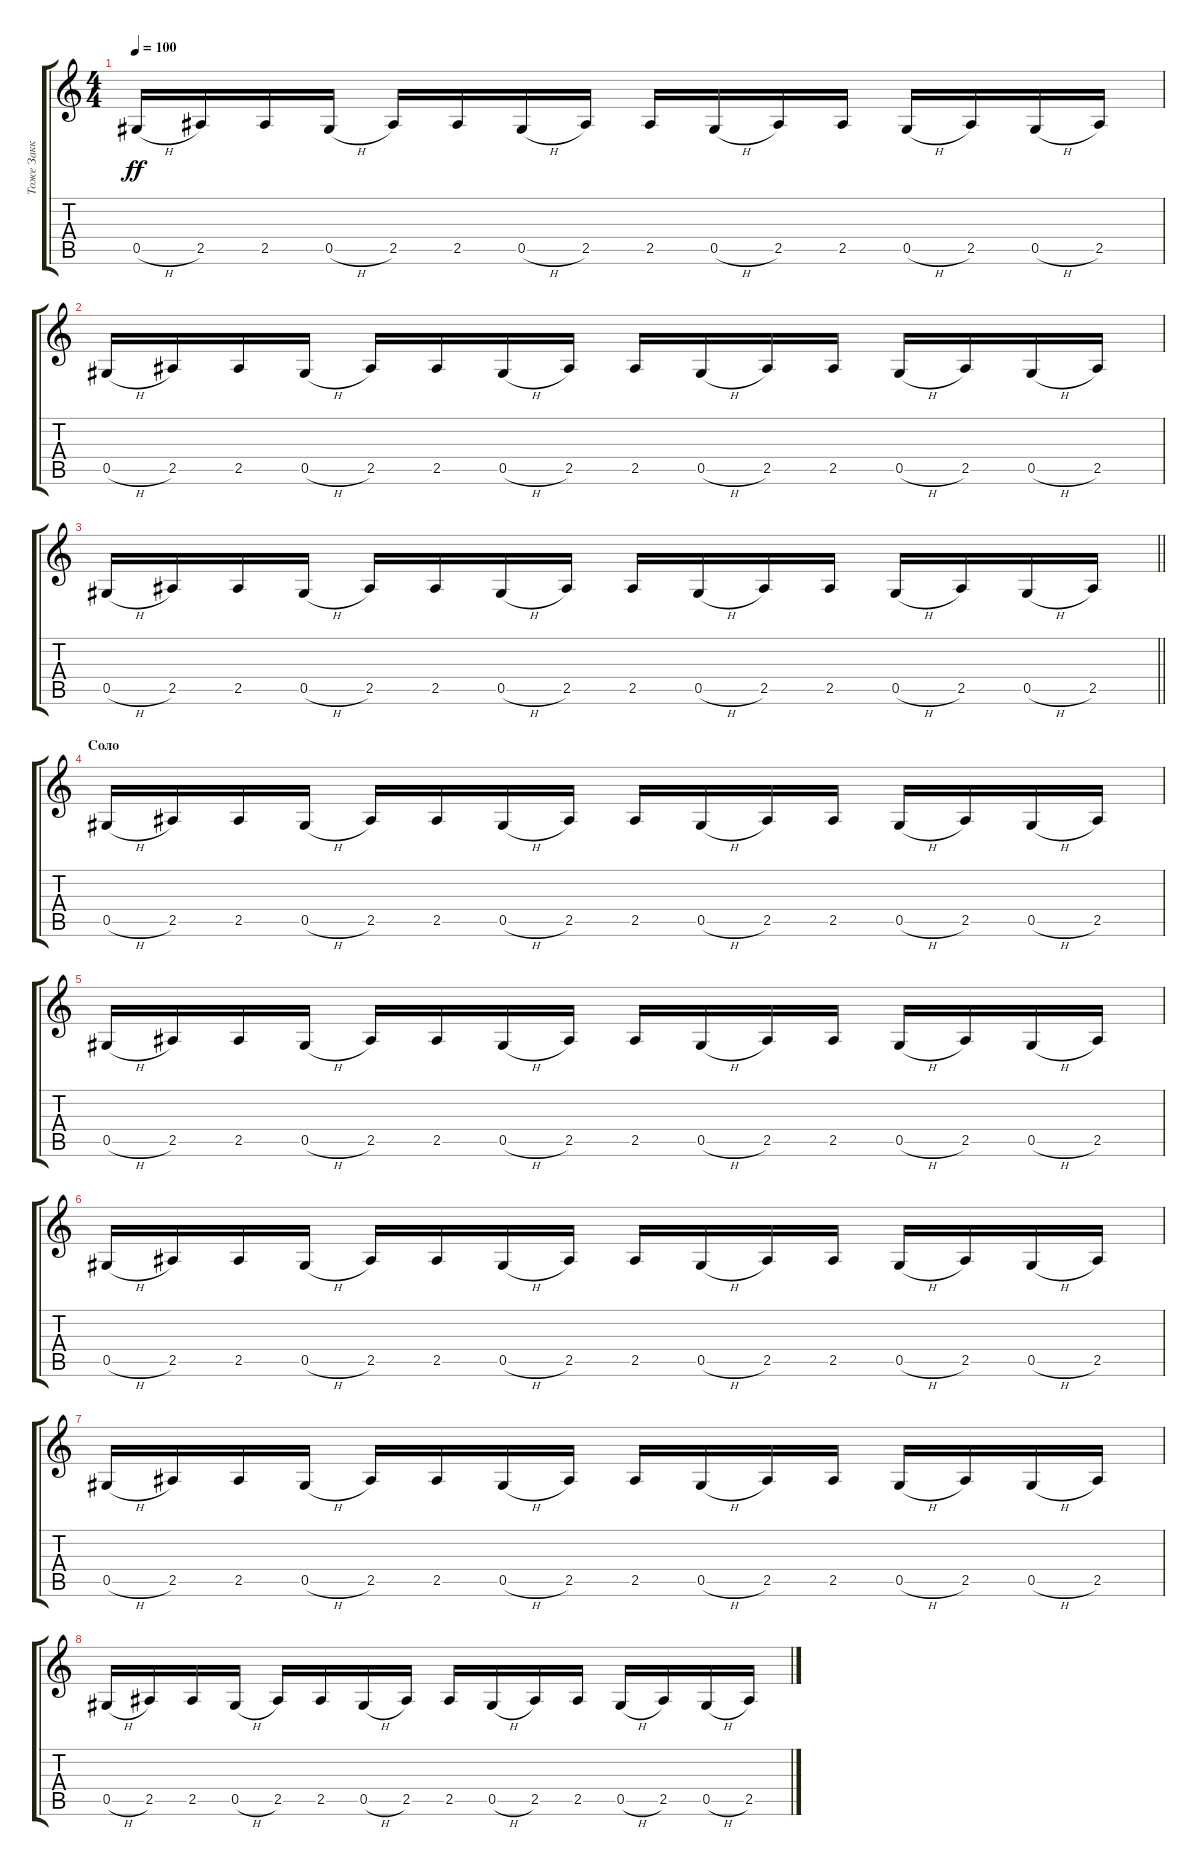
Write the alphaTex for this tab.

\track ("Тоже Закк" "Тоже Закк") {instrument distortionguitar}
\staff {score tabs}
\tuning (Eb4 Bb3 Gb3 Db3 Ab2 Db2) {hide}
\ts (4 4)
\tempo 100
\clef g2
\ks c
0.5{h}.16{dy ff} 2.5.16 2.5.16 0.5{h}.16 2.5.16 2.5.16 0.5{h}.16 2.5.16 2.5.16 0.5{h}.16 2.5.16 2.5.16 0.5{h}.16 2.5.16 0.5{h}.16 2.5.16 |
0.5{h}.16 2.5.16 2.5.16 0.5{h}.16 2.5.16 2.5.16 0.5{h}.16 2.5.16 2.5.16 0.5{h}.16 2.5.16 2.5.16 0.5{h}.16 2.5.16 0.5{h}.16 2.5.16 |
\barLineRight lightlight
0.5{h}.16 2.5.16 2.5.16 0.5{h}.16 2.5.16 2.5.16 0.5{h}.16 2.5.16 2.5.16 0.5{h}.16 2.5.16 2.5.16 0.5{h}.16 2.5.16 0.5{h}.16 2.5.16 |
\section ("" "Соло")
0.5{h}.16 2.5.16 2.5.16 0.5{h}.16 2.5.16 2.5.16 0.5{h}.16 2.5.16 2.5.16 0.5{h}.16 2.5.16 2.5.16 0.5{h}.16 2.5.16 0.5{h}.16 2.5.16 |
0.5{h}.16 2.5.16 2.5.16 0.5{h}.16 2.5.16 2.5.16 0.5{h}.16 2.5.16 2.5.16 0.5{h}.16 2.5.16 2.5.16 0.5{h}.16 2.5.16 0.5{h}.16 2.5.16 |
0.5{h}.16 2.5.16 2.5.16 0.5{h}.16 2.5.16 2.5.16 0.5{h}.16 2.5.16 2.5.16 0.5{h}.16 2.5.16 2.5.16 0.5{h}.16 2.5.16 0.5{h}.16 2.5.16 |
0.5{h}.16 2.5.16 2.5.16 0.5{h}.16 2.5.16 2.5.16 0.5{h}.16 2.5.16 2.5.16 0.5{h}.16 2.5.16 2.5.16 0.5{h}.16 2.5.16 0.5{h}.16 2.5.16 |
0.5{h}.16 2.5.16 2.5.16 0.5{h}.16 2.5.16 2.5.16 0.5{h}.16 2.5.16 2.5.16 0.5{h}.16 2.5.16 2.5.16 0.5{h}.16 2.5.16 0.5{h}.16 2.5.16
